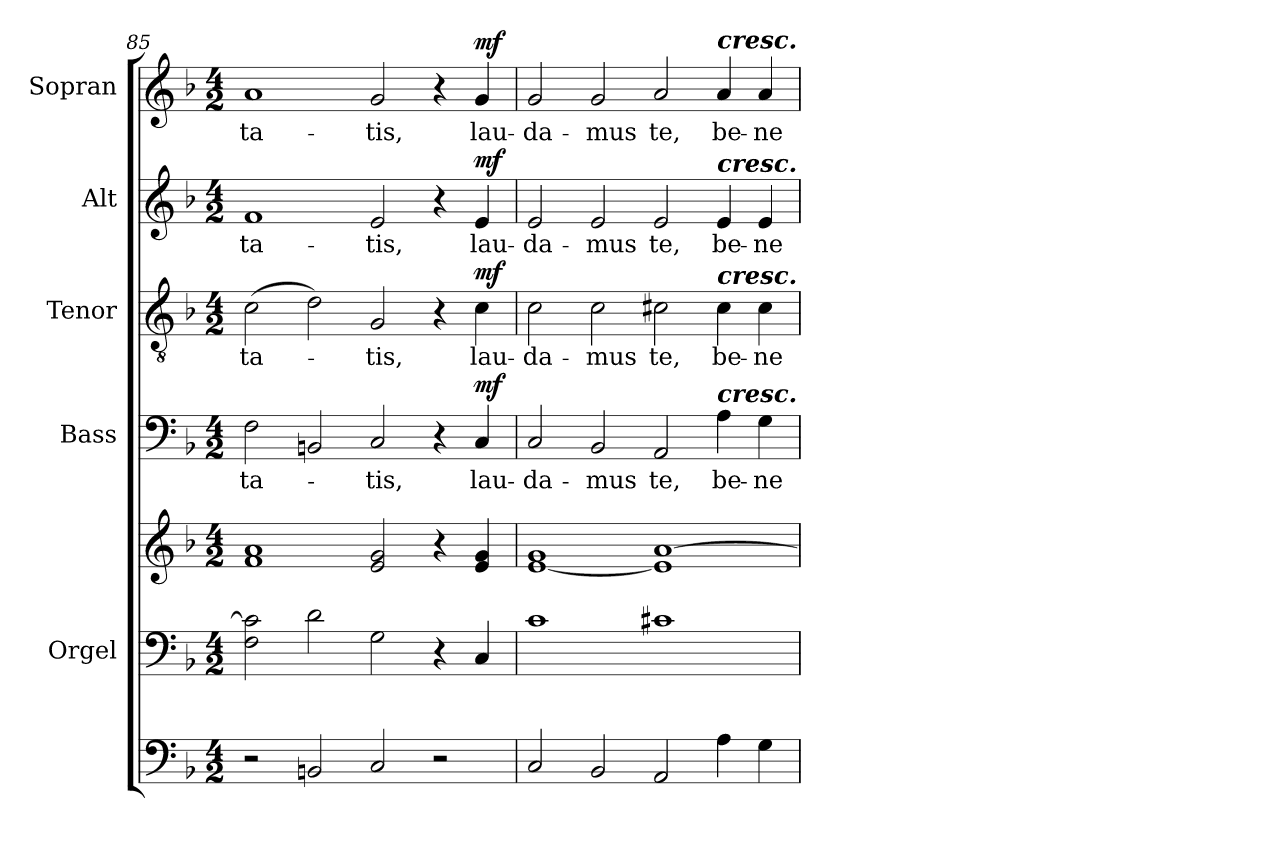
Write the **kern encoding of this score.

**kern	**kern	**kern	**kern	**text	**dynam	**kern	**text	**dynam	**kern	**text	**dynam	**kern	**text	**dynam
*part6	*part5	*part5	*part4	*part4	*part4	*part3	*part3	*part3	*part2	*part2	*part2	*part1	*part1	*part1
*staff7	*staff6	*staff5	*staff4	*staff4	*staff4	*staff3	*staff3	*staff3	*staff2	*staff2	*staff2	*staff1	*staff1	*staff1
*	*I"Orgel	*	*I"Bass	*	*	*I"Tenor	*	*	*I"Alt	*	*	*I"Sopran	*	*
*	*I'Org.	*	*I'B	*	*	*I'T	*	*	*I'A	*	*	*I'S	*	*
*clefF4	*clefF4	*clefG2	*clefF4	*	*	*clefGv2	*	*	*clefG2	*	*	*clefG2	*	*
*ITrd7c12	*	*	*	*	*	*	*	*	*	*	*	*	*	*
*k[b-]	*k[b-]	*k[b-]	*k[b-]	*	*	*k[b-]	*	*	*k[b-]	*	*	*k[b-]	*	*
*F:	*F:	*F:	*F:	*	*	*F:	*	*	*F:	*	*	*F:	*	*
*M4/2	*M4/2	*M4/2	*M4/2	*	*	*M4/2	*	*	*M4/2	*	*	*M4/2	*	*
=85	=85	=85	=85	=85	=85	=85	=85	=85	=85	=85	=85	=85	=85	=85
!	!	!	!	!LO:LY:b	!	!	!LO:LY:b	!	!	!LO:LY:b	!	!	!LO:LY:b	!
2r	2F\ 2c\]	1f 1a	2F\	-ta-	.	(>2c\	-ta-	.	1f	-ta-	.	1a	-ta-	.
2BBBn/	2d\	.	2BBn/	.	.	2d\)	.	.	.	.	.	.	.	.
!	!	!	!	!LO:LY:b	!	!	!LO:LY:b	!	!	!LO:LY:b	!	!	!LO:LY:b	!
2CC/	2G\	2e/ 2g/	2C/	-tis,	.	2G/	-tis,	.	2e/	-tis,	.	2g/	-tis,	.
2r	4r	4r	4r	.	.	4r	.	.	4r	.	.	4r	.	.
!	!	!	!	!LO:LY:b	!LO:DY:a	!	!LO:LY:b	!LO:DY:a	!	!LO:LY:b	!LO:DY:a	!	!LO:LY:b	!LO:DY:a
.	4C/	4e/ 4g/	4C/	lau-	mf	4c\	lau-	mf	4e/	lau-	mf	4g/	lau-	mf
!!LO:LB:g=z
=86	=86	=86	=86	=86	=86	=86	=86	=86	=86	=86	=86	=86	=86	=86
!	!	!	!	!LO:LY:b	!	!	!LO:LY:b	!	!	!LO:LY:b	!	!	!LO:LY:b	!
2CC/	1c	[1e 1g	2C/	-da-	.	2c\	-da-	.	2e/	-da-	.	2g/	-da-	.
!	!	!	!	!LO:LY:b	!	!	!LO:LY:b	!	!	!LO:LY:b	!	!	!LO:LY:b	!
2BBB-/	.	.	2BB-/	-mus	.	2c\	-mus	.	2e/	-mus	.	2g/	-mus	.
!	!	!	!	!LO:LY:b	!	!	!LO:LY:b	!	!	!LO:LY:b	!	!	!LO:LY:b	!
2AAA/	1c#X	1e] [1a	2AA/	te,	.	2c#X\	te,	.	2e/	te,	.	2a/	te,	.
!	!	!	!	!	!	!	!	!	!	!	!	!LO:TX:a:Bi:t=cresc.	!	!
!	!	!	!	!	!	!	!	!	!LO:TX:a:Bi:t=cresc.	!	!	!	!	!
!	!	!	!	!	!	!LO:TX:a:Bi:t=cresc.	!	!	!	!	!	!	!	!
!	!	!	!LO:TX:a:Bi:t=cresc.	!	!	!	!	!	!	!	!	!	!	!
!	!	!	!	!LO:LY:b	!	!	!LO:LY:b	!	!	!LO:LY:b	!	!	!LO:LY:b	!
4AA\	.	.	4A\	be-	.	4c#\	be-	.	4e/	be-	.	4a/	be-	.
!	!	!	!	!LO:LY:b	!	!	!LO:LY:b	!	!	!LO:LY:b	!	!	!LO:LY:b	!
4GG\	.	.	4G\	-ne-	.	4c#\	-ne-	.	4e/	-ne-	.	4a/	-ne-	.
=	=	=	=	=	=	=	=	=	=	=	=	=	=	=
*-	*-	*-	*-	*-	*-	*-	*-	*-	*-	*-	*-	*-	*-	*-
